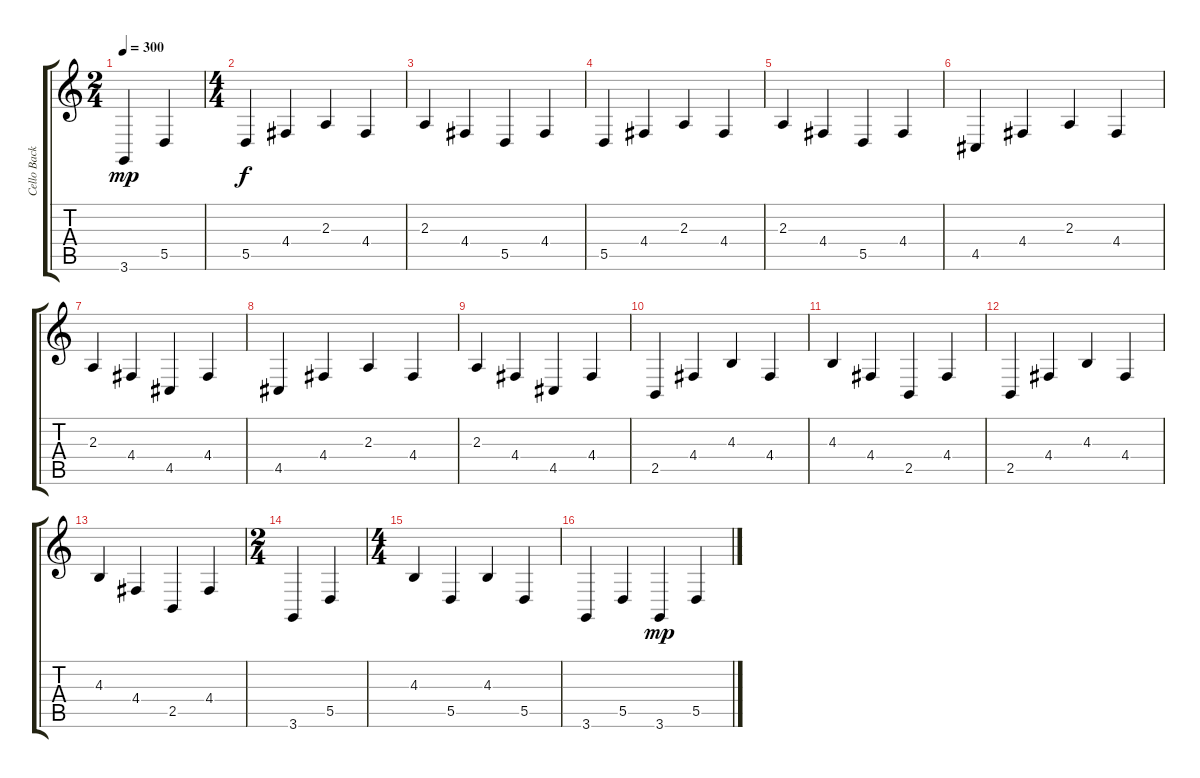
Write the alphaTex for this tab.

\track ("Cello Back" "Cello Back") {instrument stringensemble2}
\staff {score tabs}
\tuning (E4 B3 G3 D3 A2 E2) {hide}
\ts (2 4)
\tempo 300
\clef g2
\ks c
3.6.4{dy mp} 5.5.4 |
\ts (4 4)
5.5.4{dy f} 4.4.4 2.3.4 4.4.4 |
2.3.4 4.4.4 5.5.4 4.4.4 |
5.5.4 4.4.4 2.3.4 4.4.4 |
2.3.4 4.4.4 5.5.4 4.4.4 |
4.5.4 4.4.4 2.3.4 4.4.4 |
2.3.4 4.4.4 4.5.4 4.4.4 |
4.5.4 4.4.4 2.3.4 4.4.4 |
2.3.4 4.4.4 4.5.4 4.4.4 |
2.5.4 4.4.4 4.3.4 4.4.4 |
4.3.4 4.4.4 2.5.4 4.4.4 |
2.5.4 4.4.4 4.3.4 4.4.4 |
4.3.4 4.4.4 2.5.4 4.4.4 |
\ts (2 4)
3.6.4 5.5.4 |
\ts (4 4)
4.3.4 5.5.4 4.3.4 5.5.4 |
3.6.4 5.5.4 3.6.4{dy mp} 5.5.4
